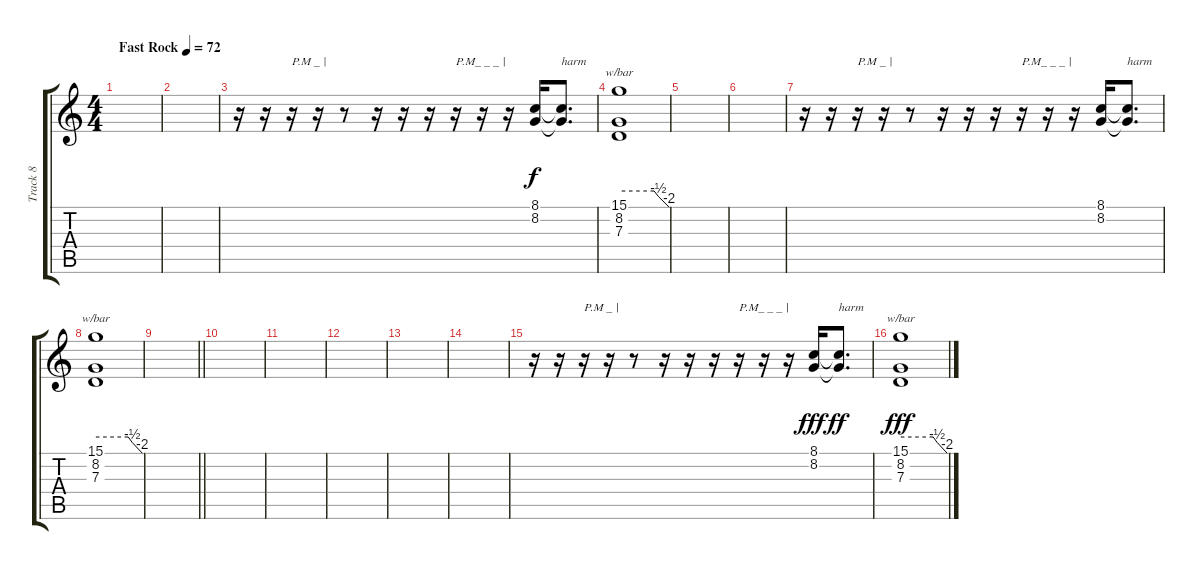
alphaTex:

\track ("Track 8" "Track 8") {instrument fx2soundtrack}
\staff {score tabs}
\tuning (E4 B3 G3 D3 A2 E2) {hide}
\ts (4 4)
\tempo (72 "Fast Rock")
\clef g2
\ks c
|
|
r.16 r.16 r.16{txt "P.M _ |"} r.16 r.8 r.16 r.16 r.16 r.16{txt "P.M_ _ _ |"} r.16 r.16 (8.1 8.2).16 (8.1{t} 8.2{t}).8{d txt "harm"} |
(15.1 8.2 7.3).1{tbe (custom default 0 0 42 0 47 -2 60 -8)} |
|
|
r.16 r.16 r.16{txt "P.M _ |"} r.16 r.8 r.16 r.16 r.16 r.16{txt "P.M_ _ _ |"} r.16 r.16 (8.1 8.2).16 (8.1{t} 8.2{t}).8{d txt "harm"} |
(15.1 8.2 7.3).1{tbe (custom default 0 0 42 0 47 -2 60 -8)} |
\barLineRight lightlight
|
|
|
|
|
|
r.16 r.16 r.16{txt "P.M _ |"} r.16 r.8 r.16 r.16 r.16 r.16{txt "P.M_ _ _ |"} r.16 r.16 (8.1 8.2).16{dy fff} (8.1{t} 8.2{t}).8{d txt "harm" dy ff} |
(15.1 8.2 7.3).1{tbe (custom default 0 0 42 0 47 -2 60 -8) dy fff}
